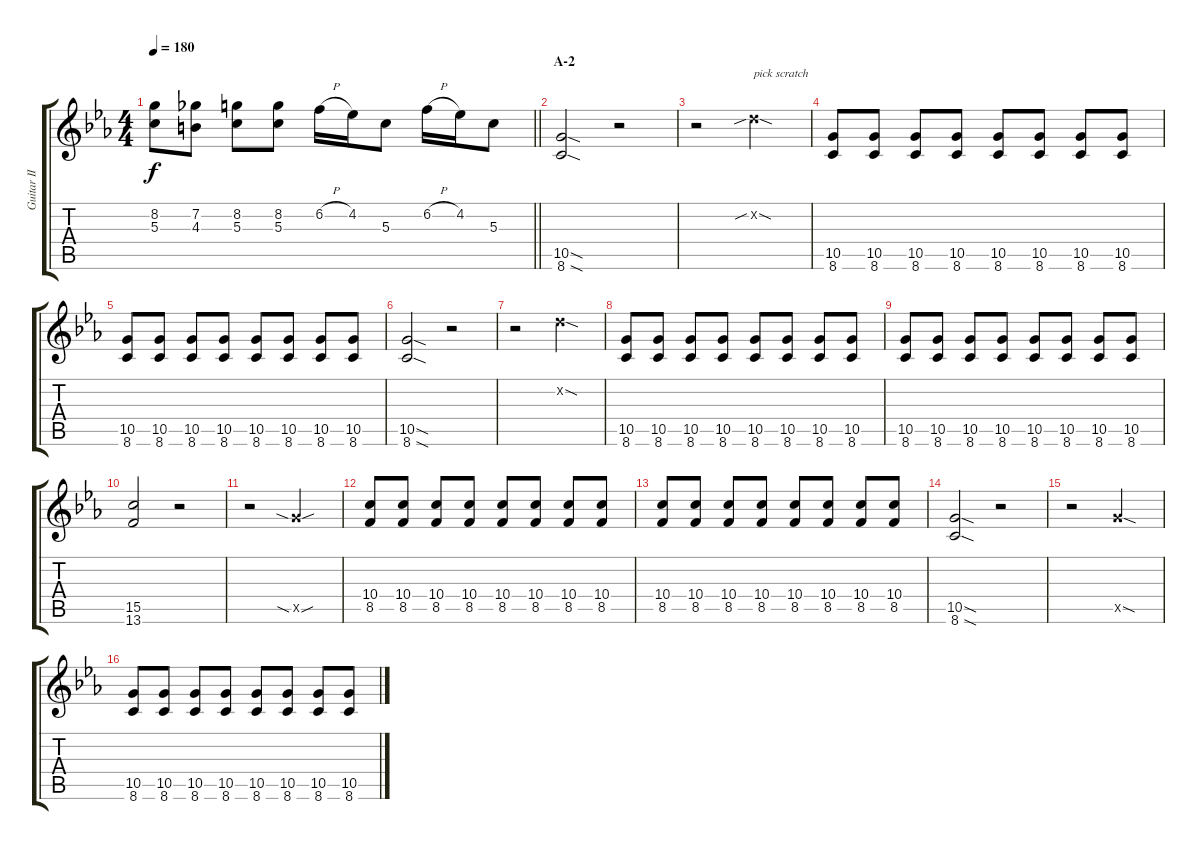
\track ("Guitar II" "Guitar II") {instrument overdrivenguitar}
\staff {score tabs}
\tuning (E4 B3 G3 D3 A2 E2) {hide}
\ts (4 4)
\tempo 180
\clef g2
\barLineRight lightlight
\ks cminor
(8.2 5.3).8{dy f} (7.2 4.3).8 (8.2 5.3).8 (8.2 5.3).8 6.2{h}.16 4.2.16 5.3.8 6.2{h}.16 4.2.16 5.3.8 |
\section ("" "A-2")
(10.5{sod} 8.6{sod}).2 r.2 |
r.2 3.2{sib sod x}.2{txt "pick scratch"} |
(10.5 8.6).8 (10.5 8.6).8 (10.5 8.6).8 (10.5 8.6).8 (10.5 8.6).8 (10.5 8.6).8 (10.5 8.6).8 (10.5 8.6).8 |
(10.5 8.6).8 (10.5 8.6).8 (10.5 8.6).8 (10.5 8.6).8 (10.5 8.6).8 (10.5 8.6).8 (10.5 8.6).8 (10.5 8.6).8 |
(10.5{sod} 8.6{sod}).2 r.2 |
r.2 3.2{sod x}.2 |
(10.5 8.6).8 (10.5 8.6).8 (10.5 8.6).8 (10.5 8.6).8 (10.5 8.6).8 (10.5 8.6).8 (10.5 8.6).8 (10.5 8.6).8 |
(10.5 8.6).8 (10.5 8.6).8 (10.5 8.6).8 (10.5 8.6).8 (10.5 8.6).8 (10.5 8.6).8 (10.5 8.6).8 (10.5 8.6).8 |
(15.5 13.6).2 r.2 |
r.2 10.5{sia sou x}.2 |
(10.4 8.5).8 (10.4 8.5).8 (10.4 8.5).8 (10.4 8.5).8 (10.4 8.5).8 (10.4 8.5).8 (10.4 8.5).8 (10.4 8.5).8 |
(10.4 8.5).8 (10.4 8.5).8 (10.4 8.5).8 (10.4 8.5).8 (10.4 8.5).8 (10.4 8.5).8 (10.4 8.5).8 (10.4 8.5).8 |
(10.5{sod} 8.6{sod}).2 r.2 |
r.2 10.5{sod x}.2 |
(10.5 8.6).8 (10.5 8.6).8 (10.5 8.6).8 (10.5 8.6).8 (10.5 8.6).8 (10.5 8.6).8 (10.5 8.6).8 (10.5 8.6).8
